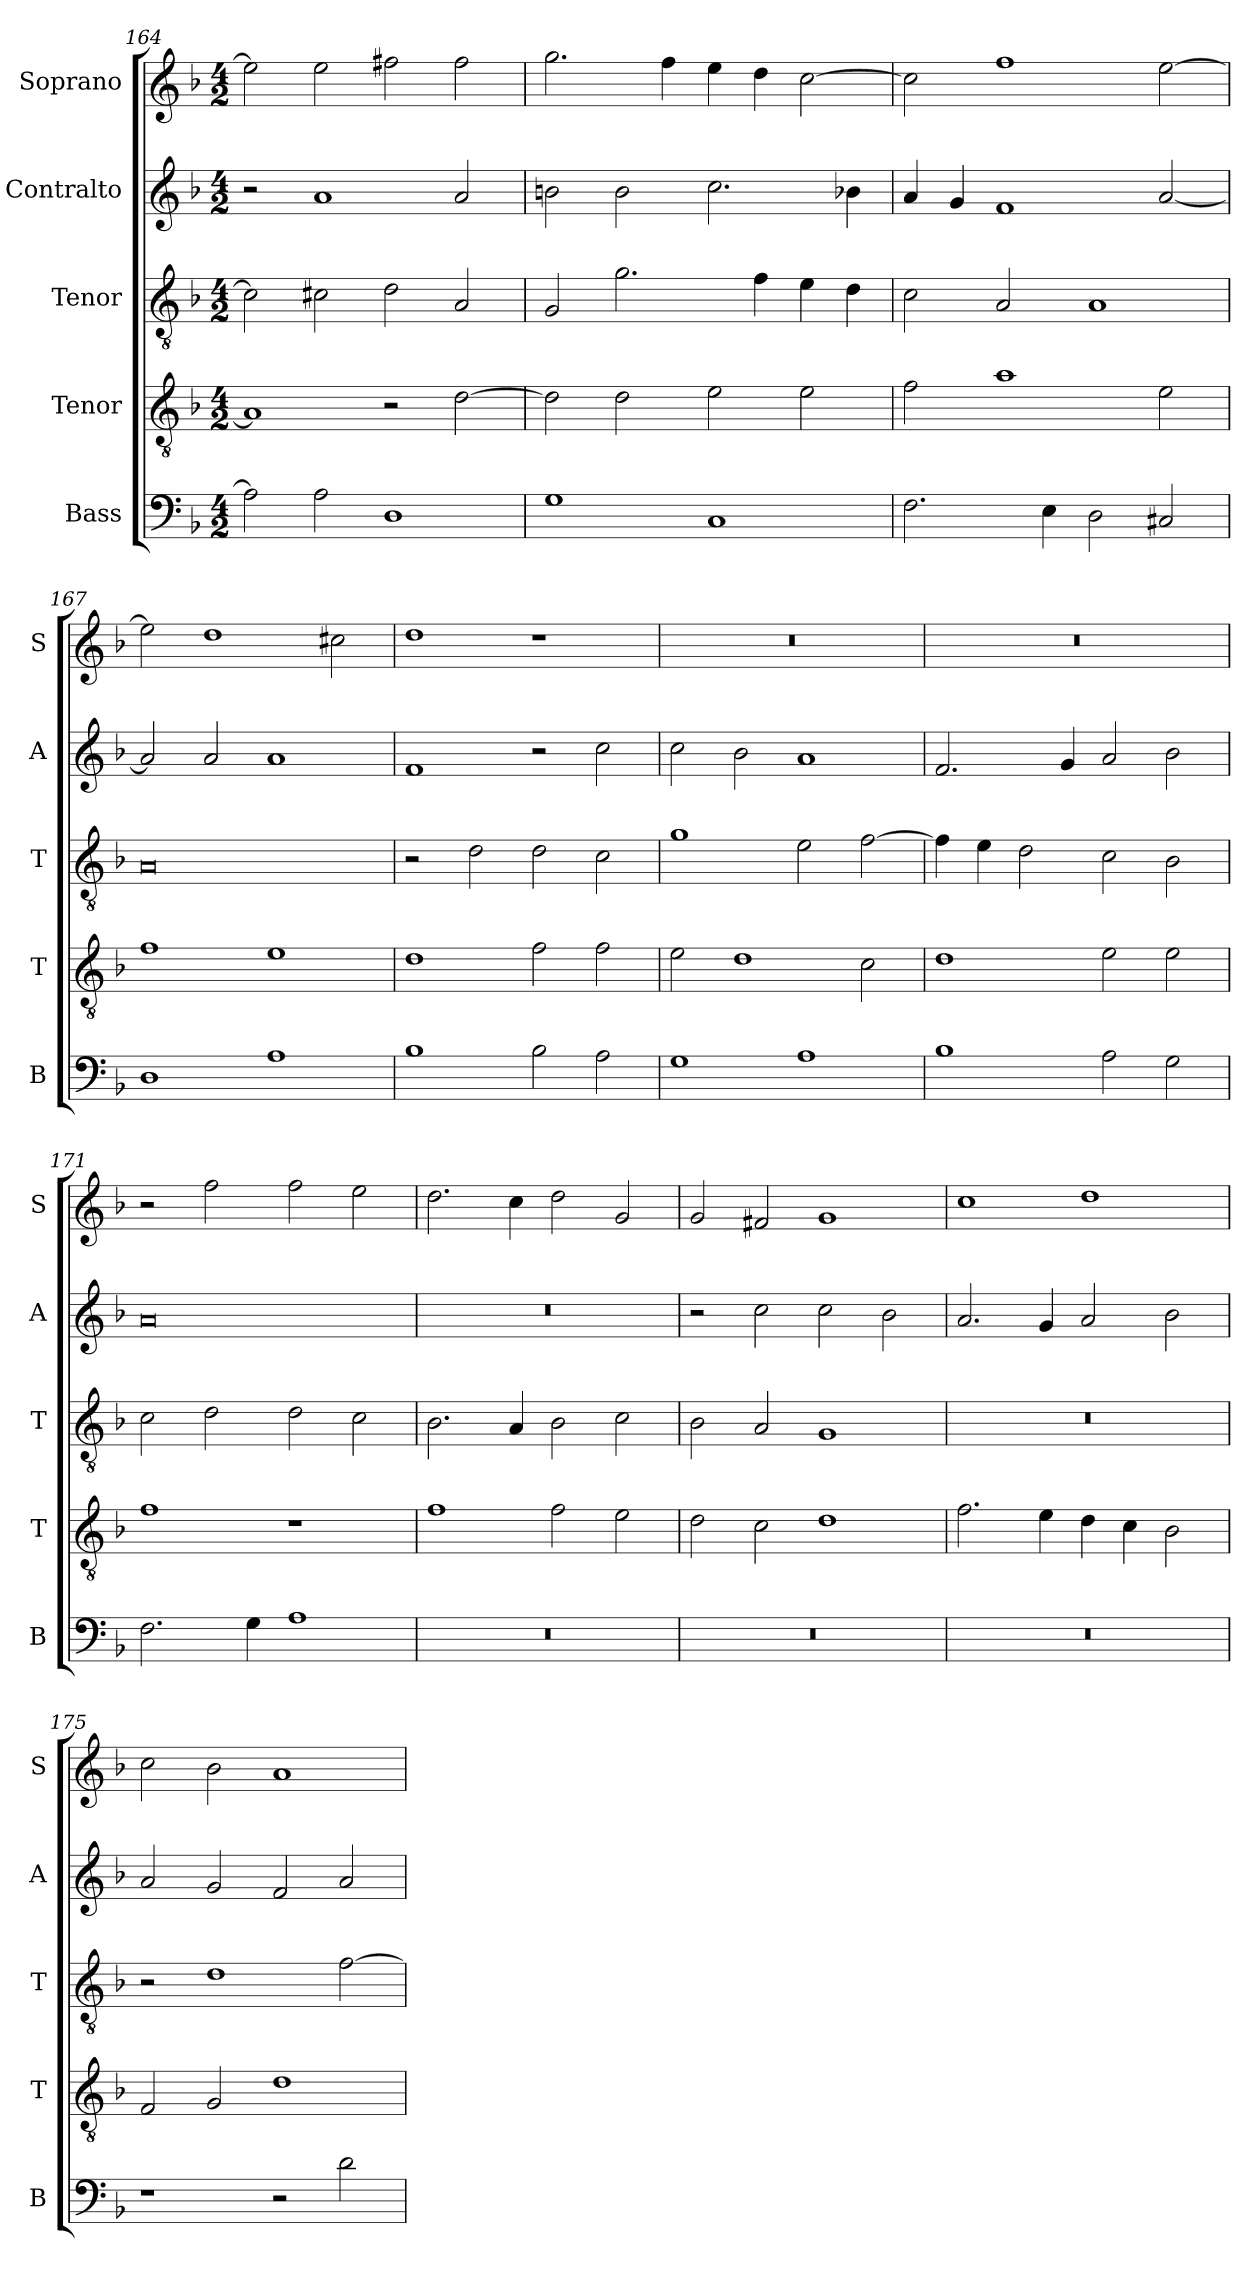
**kern	**kern	**kern	**kern	**kern
*part5	*part4	*part3	*part2	*part1
*staff5	*staff4	*staff3	*staff2	*staff1
*I"Bass	*I"Tenor	*I"Tenor	*I"Contralto	*I"Soprano
*I'B	*I'T	*I'T	*I'A	*I'S
*clefF4	*clefGv2	*clefGv2	*clefG2	*clefG2
*k[b-]	*k[b-]	*k[b-]	*k[b-]	*k[b-]
*G:dor	*G:dor	*G:dor	*G:dor	*G:dor
*M4/2	*M4/2	*M4/2	*M4/2	*M4/2
=164	=164	=164	=164	=164
2A]	1A]	2c#]	2r	2ee]
2A	.	2c#X	1a	2ee
1D	2r	2d	.	2ff#X
.	[2d	2A	2a	2ff#
=165	=165	=165	=165	=165
1G	2d]	2G	2bn	2.gg
.	2d	2.g	2b	.
.	.	.	.	4ff
1C	2e	.	2.cc	4ee
.	.	4f	.	4dd
.	2e	4e	.	[2cc
.	.	4d	4b-X	.
=166	=166	=166	=166	=166
2.F	2f	2c	4a	2cc]
.	.	.	4g	.
.	1a	2A	1f	1ff
4E	.	.	.	.
2D	.	1A	.	.
2C#X	2e	.	[2a	[2ee
=167	=167	=167	=167	=167
1D	1f	0A	2a]	2ee]
.	.	.	2a	1dd
1A	1e	.	1a	.
.	.	.	.	2cc#X
=168	=168	=168	=168	=168
1B-	1d	2r	1f	1dd
.	.	2d	.	.
2B-	2f	2d	2r	1r
2A	2f	2c	2cc	.
=169	=169	=169	=169	=169
1G	2e	1g	2cc	0r
.	1d	.	2b-	.
1A	.	2e	1a	.
.	2c	[2f	.	.
=170	=170	=170	=170	=170
1B-	1d	4f]	2.f	0r
.	.	4e	.	.
.	.	2d	.	.
.	.	.	4g	.
2A	2e	2c	2a	.
2G	2e	2B-	2b-	.
=171	=171	=171	=171	=171
2.F	1f	2c	0a	2r
.	.	2d	.	2ff
4G	.	.	.	.
1A	1r	2d	.	2ff
.	.	2c	.	2ee
=172	=172	=172	=172	=172
0r	1f	2.B-	0r	2.dd
.	.	4A	.	4cc
.	2f	2B-	.	2dd
.	2e	2c	.	2g
=173	=173	=173	=173	=173
0r	2d	2B-	2r	2g
.	2c	2A	2cc	2f#X
.	1d	1G	2cc	1g
.	.	.	2b-	.
=174	=174	=174	=174	=174
0r	2.f	0r	2.a	1cc
.	4e	.	4g	.
.	4d	.	2a	1dd
.	4c	.	.	.
.	2B-	.	2b-	.
=175	=175	=175	=175	=175
1r	2F	2r	2a	2cc
.	2G	1d	2g	2b-
2r	1d	.	2f	1a
2d	.	[2f	2a	.
=	=	=	=	=
*-	*-	*-	*-	*-
